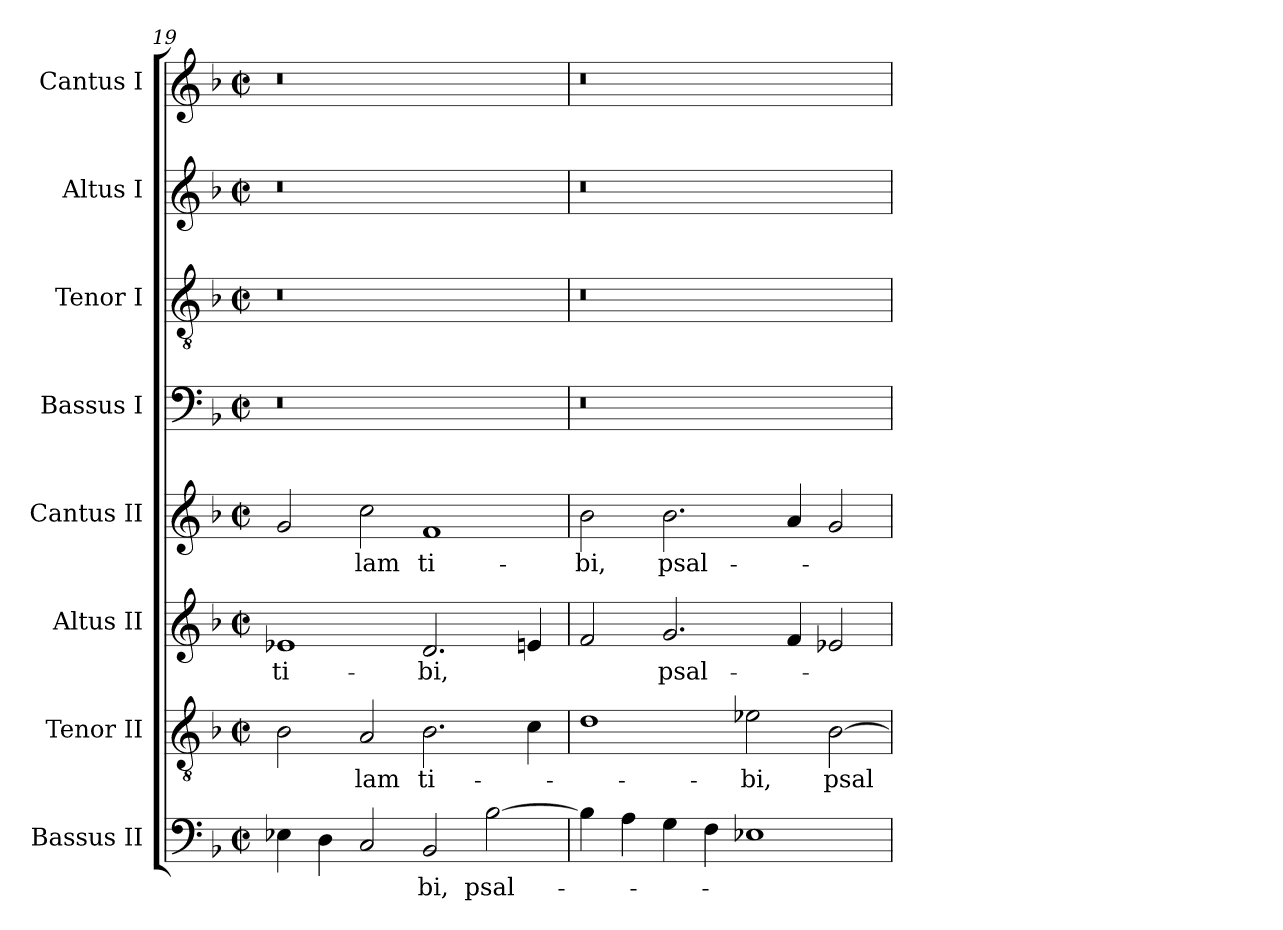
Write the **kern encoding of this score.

**kern	**text	**kern	**text	**kern	**text	**kern	**text	**kern	**kern	**kern	**kern
*part8	*part8	*part7	*part7	*part6	*part6	*part5	*part5	*part4	*part3	*part2	*part1
*staff8	*staff8	*staff7	*staff7	*staff6	*staff6	*staff5	*staff5	*staff4	*staff3	*staff2	*staff1
*I"Bassus II	*	*I"Tenor II	*	*I"Altus II	*	*I"Cantus II	*	*I"Bassus I	*I"Tenor I	*I"Altus I	*I"Cantus I
!!LO:LB:g=z
*clefF4	*	*clefGv2	*	*clefG2	*	*clefG2	*	*clefF4	*clefGv2	*clefG2	*clefG2
*k[b-]	*	*k[b-]	*	*k[b-]	*	*k[b-]	*	*k[b-]	*k[b-]	*k[b-]	*k[b-]
*F:	*	*F:	*	*F:	*	*F:	*	*F:	*F:	*F:	*F:
*M2/2	*	*M2/2	*	*M2/2	*	*M2/2	*	*M2/2	*M2/2	*M2/2	*M2/2
*met(c|)	*	*met(c|)	*	*met(c|)	*	*met(c|)	*	*met(c|)	*met(c|)	*met(c|)	*met(c|)
=19	=19	=19	=19	=19	=19	=19	=19	=19	=19	=19	=19
!	!	!	!	!	!LO:LY:b:cj	!	!	!	!	!	!
4E-X\	.	2B-\	.	1e-X	ti-	2g/	.	0r	0r	0r	0r
4D\	.	.	.	.	.	.	.	.	.	.	.
!	!	!	!LO:LY:b:cj	!	!	!	!LO:LY:b:cj	!	!	!	!
2C/	.	2A/	lam	.	.	2cc\	lam	.	.	.	.
!	!LO:LY:b:cj	!	!LO:LY:b:cj	!	!LO:LY:b:cj	!	!LO:LY:b:cj	!	!	!	!
2BB-/	bi,	2.B-\	ti-	2.d/	-bi,	1f	ti-	.	.	.	.
!	!LO:LY:b	!	!	!	!	!	!	!	!	!	!
[>2B-\	psal-	.	.	.	.	.	.	.	.	.	.
.	.	4c\	.	4en/	.	.	.	.	.	.	.
=20	=20	=20	=20	=20	=20	=20	=20	=20	=20	=20	=20
!	!	!	!	!	!	!	!LO:LY:b:cj	!	!	!	!
4B-\]	.	1d	.	2f/	.	2b-\	-bi,	0r	0r	0r	0r
4A\	.	.	.	.	.	.	.	.	.	.	.
!	!	!	!	!	!LO:LY:b	!	!LO:LY:b	!	!	!	!
4G\	.	.	.	2.g/	psal-	2.b-\	psal-	.	.	.	.
4F\	.	.	.	.	.	.	.	.	.	.	.
!	!	!	!LO:LY:b:cj	!	!	!	!	!	!	!	!
1E-X	.	2e-\	-bi,	.	.	.	.	.	.	.	.
.	.	.	.	4f/	.	4a/	.	.	.	.	.
!	!	!	!LO:LY:b	!	!	!	!	!	!	!	!
.	.	[>2B-\	psal-	2e-X/	.	2g/	.	.	.	.	.
=	=	=	=	=	=	=	=	=	=	=	=
*-	*-	*-	*-	*-	*-	*-	*-	*-	*-	*-	*-
